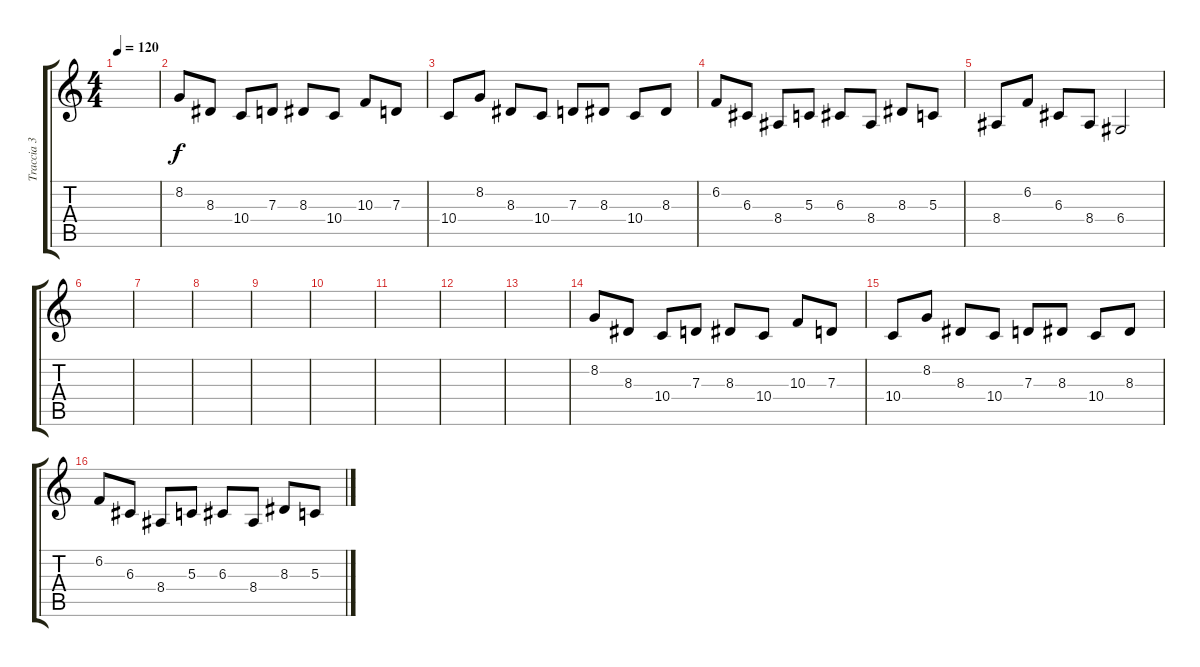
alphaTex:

\track ("Traccia 3" "Traccia 3") {instrument recorder}
\staff {score tabs}
\tuning (E4 B3 G3 D3 A2 E2) {hide}
\ts (4 4)
\tempo 120
\clef g2
\ks c
|
8.2.8 8.3.8 10.4.8 7.3.8 8.3.8 10.4.8 10.3.8 7.3.8 |
10.4.8 8.2.8 8.3.8 10.4.8 7.3.8 8.3.8 10.4.8 8.3.8 |
6.2.8 6.3.8 8.4.8 5.3.8 6.3.8 8.4.8 8.3.8 5.3.8 |
8.4.8 6.2.8 6.3.8 8.4.8 6.4.2 |
|
|
|
|
|
|
|
|
8.2.8 8.3.8 10.4.8 7.3.8 8.3.8 10.4.8 10.3.8 7.3.8 |
10.4.8 8.2.8 8.3.8 10.4.8 7.3.8 8.3.8 10.4.8 8.3.8 |
6.2.8 6.3.8 8.4.8 5.3.8 6.3.8 8.4.8 8.3.8 5.3.8
